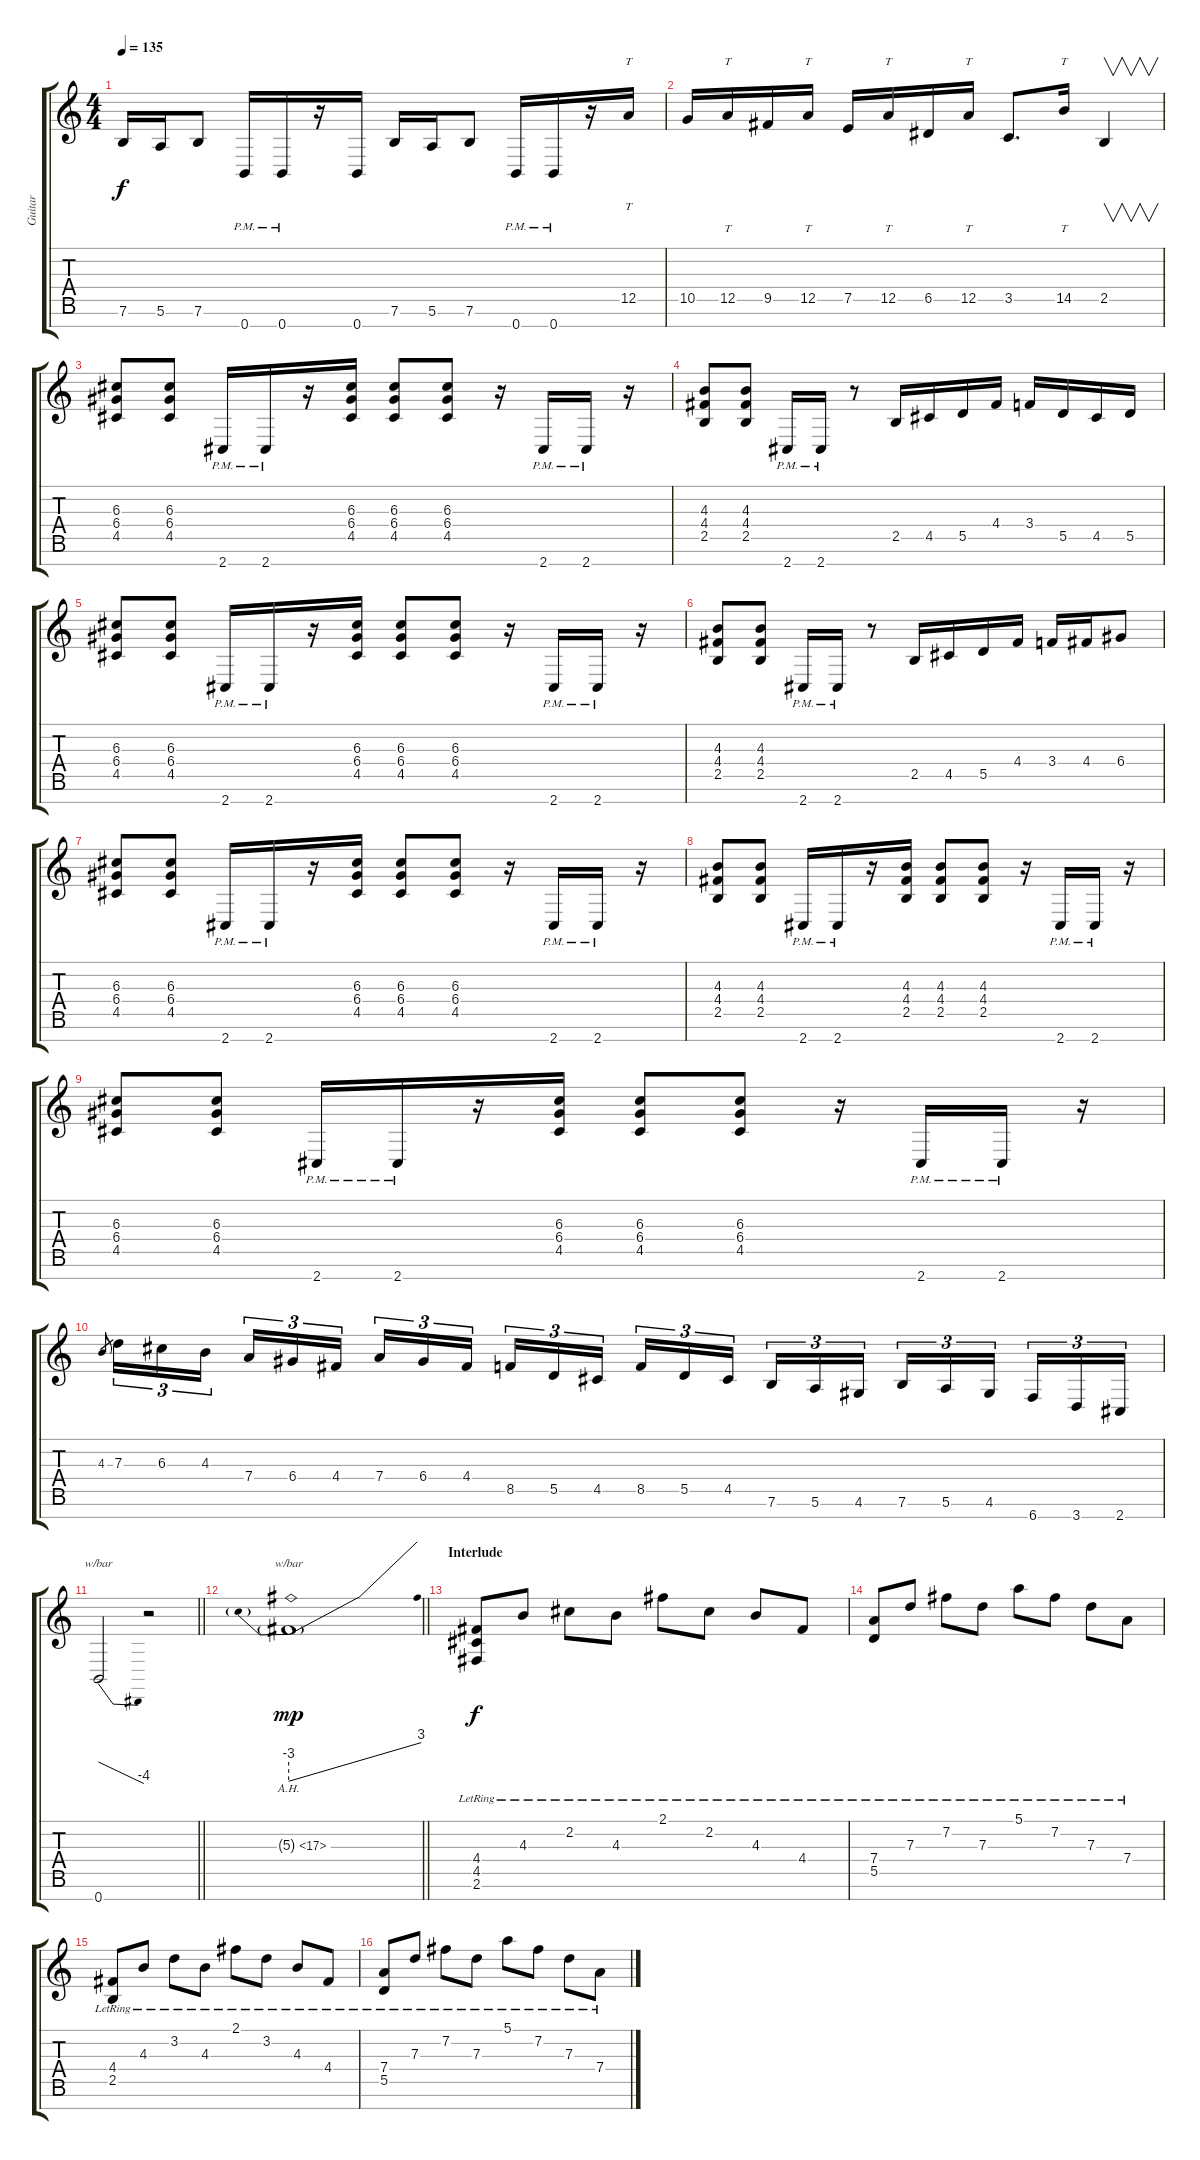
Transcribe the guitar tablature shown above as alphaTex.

\track ("Guitar" "Guitar") {instrument distortionguitar}
\staff {score tabs}
\tuning (E4 B3 G3 D3 A2 E2 B1) {hide}
\ts (4 4)
\tempo 135
\clef g2
\ks c
7.6.16{dy f} 5.6.16 7.6.8 0.7{pm}.16 0.7{pm}.16 r.16 0.7.16 7.6.16 5.6.16 7.6.8 0.7{pm}.16 0.7{pm}.16 r.16 12.5.16{tt} |
10.5.16 12.5.16{tt} 9.5.16 12.5.16{tt} 7.5.16 12.5.16{tt} 6.5.16 12.5.16{tt} 3.5.8{d} 14.5.16{tt} 2.5.4{v} |
(6.3 6.4 4.5).8 (6.3 6.4 4.5).8 2.7{pm}.16 2.7{pm}.16 r.16 (6.3 6.4 4.5).16 (6.3 6.4 4.5).8 (6.3 6.4 4.5).8 r.16 2.7{pm}.16 2.7{pm}.16 r.16 |
(4.3 4.4 2.5).8 (4.3 4.4 2.5).8 2.7{pm}.16 2.7{pm}.16 r.8 2.5.16 4.5.16 5.5.16 4.4.16 3.4.16 5.5.16 4.5.16 5.5.16 |
(6.3 6.4 4.5).8 (6.3 6.4 4.5).8 2.7{pm}.16 2.7{pm}.16 r.16 (6.3 6.4 4.5).16 (6.3 6.4 4.5).8 (6.3 6.4 4.5).8 r.16 2.7{pm}.16 2.7{pm}.16 r.16 |
(4.3 4.4 2.5).8 (4.3 4.4 2.5).8 2.7{pm}.16 2.7{pm}.16 r.8 2.5.16 4.5.16 5.5.16 4.4.16 3.4.16 4.4.16 6.4.8 |
(6.3 6.4 4.5).8 (6.3 6.4 4.5).8 2.7{pm}.16 2.7{pm}.16 r.16 (6.3 6.4 4.5).16 (6.3 6.4 4.5).8 (6.3 6.4 4.5).8 r.16 2.7{pm}.16 2.7{pm}.16 r.16 |
(4.3 4.4 2.5).8 (4.3 4.4 2.5).8 2.7{pm}.16 2.7{pm}.16 r.16 (4.3 4.4 2.5).16 (4.3 4.4 2.5).8 (4.3 4.4 2.5).8 r.16 2.7{pm}.16 2.7{pm}.16 r.16 |
(6.3 6.4 4.5).8 (6.3 6.4 4.5).8 2.7{pm}.16 2.7{pm}.16 r.16 (6.3 6.4 4.5).16 (6.3 6.4 4.5).8 (6.3 6.4 4.5).8 r.16 2.7{pm}.16 2.7{pm}.16 r.16 |
4.3.8{gr} 7.3.16{tu (3 2)} 6.3.16{tu (3 2)} 4.3.16{tu (3 2) beam splitsecondary} 7.4.16{tu (3 2)} 6.4.16{tu (3 2)} 4.4.16{tu (3 2)} 7.4.16{tu (3 2)} 6.4.16{tu (3 2)} 4.4.16{tu (3 2) beam splitsecondary} 8.5.16{tu (3 2)} 5.5.16{tu (3 2)} 4.5.16{tu (3 2)} 8.5.16{tu (3 2)} 5.5.16{tu (3 2)} 4.5.16{tu (3 2) beam splitsecondary} 7.6.16{tu (3 2)} 5.6.16{tu (3 2)} 4.6.16{tu (3 2)} 7.6.16{tu (3 2)} 5.6.16{tu (3 2)} 4.6.16{tu (3 2) beam splitsecondary} 6.7.16{tu (3 2)} 3.7.16{tu (3 2)} 2.7.16{tu (3 2)} |
\barLineRight lightlight
0.7.2{tbe (dive default 0 0 60 -16)} r.2 |
\barLineRight lightlight
5.3{ah 12 g}.1{tbe (predivedive default 0 -12 60 12) dy mp} |
\section ("" "Interlude")
(4.4{lr} 4.5{lr} 2.6{lr}).8{dy f balance 0} 4.3{lr}.8 2.2{lr}.8 4.3{lr}.8 2.1{lr}.8 2.2{lr}.8 4.3{lr}.8 4.4{lr}.8 |
(7.4{lr} 5.5{lr}).8 7.3{lr}.8 7.2{lr}.8 7.3{lr}.8 5.1{lr}.8 7.2{lr}.8 7.3{lr}.8 7.4{lr}.8 |
(4.4{lr} 2.5{lr}).8 4.3{lr}.8 3.2{lr}.8 4.3{lr}.8 2.1{lr}.8 3.2{lr}.8 4.3{lr}.8 4.4{lr}.8 |
(7.4{lr} 5.5{lr}).8 7.3{lr}.8 7.2{lr}.8 7.3{lr}.8 5.1{lr}.8 7.2{lr}.8 7.3{lr}.8 7.4{lr}.8
